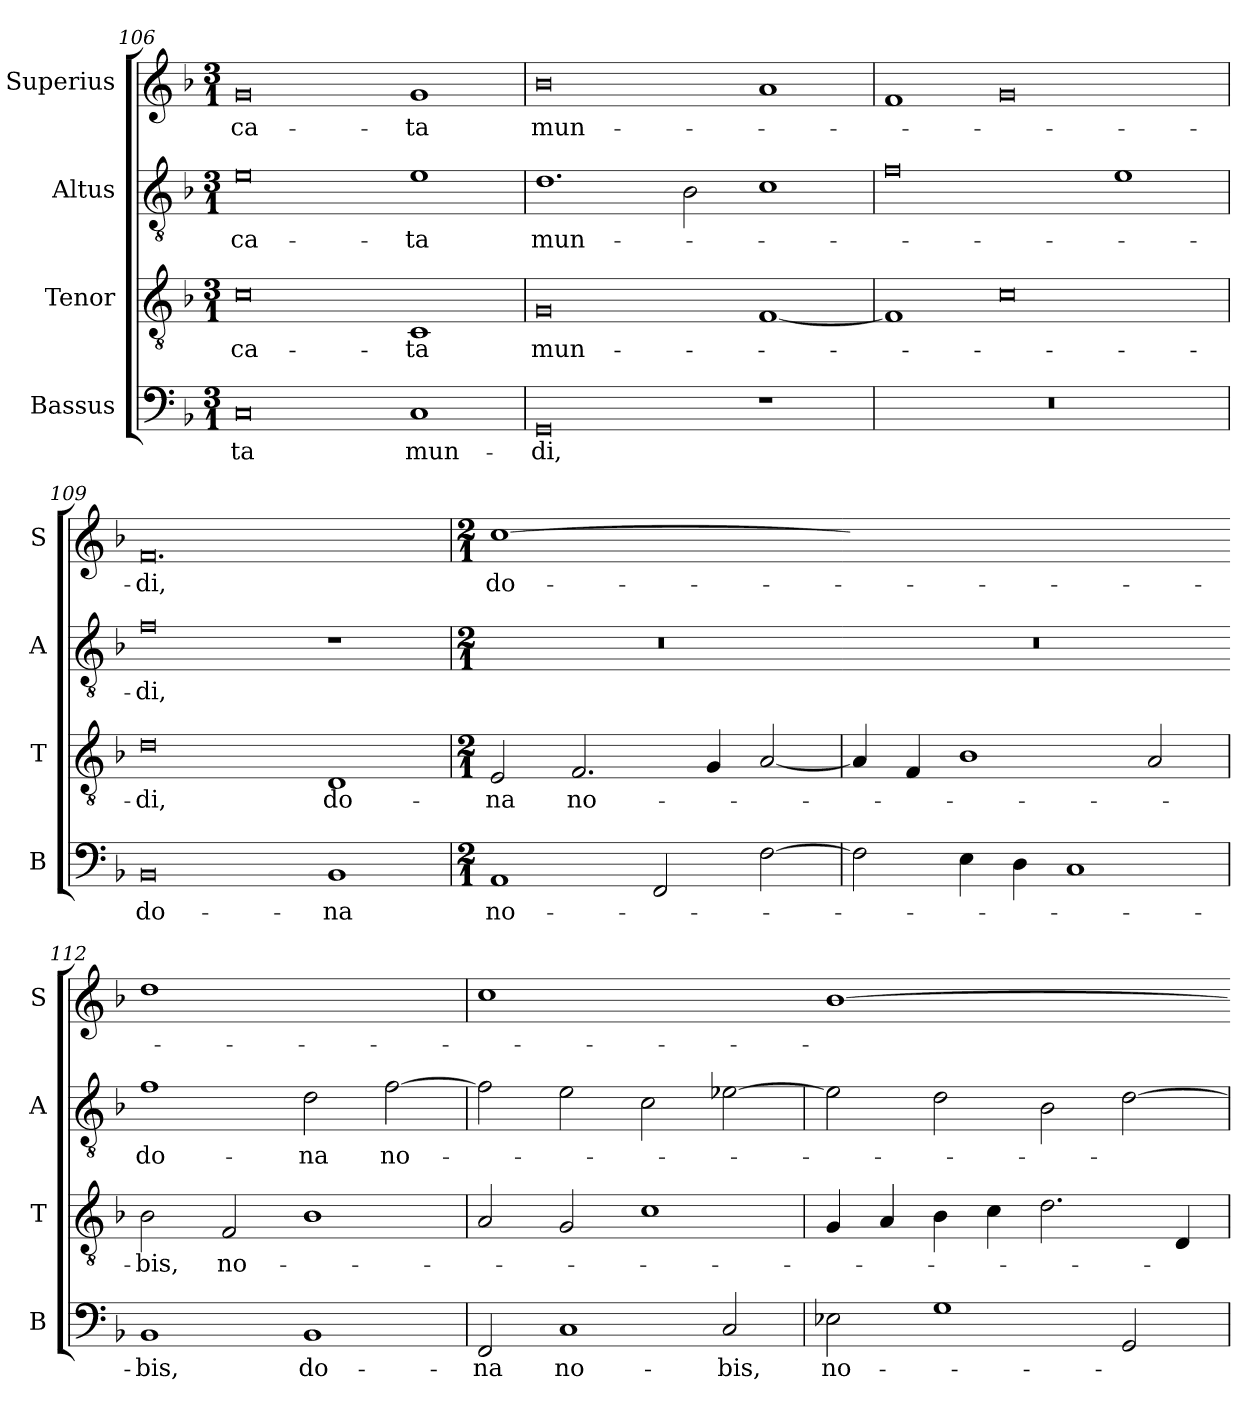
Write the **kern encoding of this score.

**kern	**text	**kern	**text	**kern	**text	**kern	**text
*part4	*part4	*part3	*part3	*part2	*part2	*part1	*part1
*staff4	*staff4	*staff3	*staff3	*staff2	*staff2	*staff1	*staff1
*I"Bassus	*	*I"Tenor	*	*I"Altus	*	*I"Superius	*
*I'B	*	*I'T	*	*I'A	*	*I'S	*
*clefF4	*	*clefGv2	*	*clefGv2	*	*clefG2	*
*k[b-]	*	*k[b-]	*	*k[b-]	*	*k[b-]	*
*M3/1	*	*M3/1	*	*M3/1	*	*M3/1	*
=106	=106	=106	=106	=106	=106	=106	=106
0C	-ta	0c	-ca-	0e	-ca-	0g	-ca-
1C	mun-	1C	-ta	1e	-ta	1g	-ta
=107	=107	=107	=107	=107	=107	=107	=107
0GG	-di,	0G	mun-	1.d	mun-	0b-	mun-
.	.	.	.	2B-\	.	.	.
1r	.	[1F	.	1c	.	1a	.
=108	=108	=108	=108	=108	=108	=108	=108
0.r	.	1F]	.	0f	.	1f	.
.	.	0c	.	.	.	0g	.
.	.	.	.	1e	.	.	.
=109	=109	=109	=109	=109	=109	=109	=109
0BB-	do-	0d	-di,	0f	-di,	0.f	-di,
1BB-	-na	1D	do-	1r	.	.	.
=110	=110	=110	=110	=110	=110	=110	=110
*M2/1	*	*M2/1	*	*M2/1	*	*M2/1	*
!	!	!	!	!	!	!LO:N:vis=1	!
1AA	no-	2E/	-na	0r	.	[0cc	do-
.	.	2.F/	no-	.	.	.	.
2FF/	.	.	.	.	.	.	.
.	.	4G/	.	.	.	.	.
[2F\	.	[2A/	.	.	.	.	.
=111	=111-	=111	=111-	=111	=111-	=111-	=111-
!	!	!	!	!	!	!LO:N:vis=1	!
2F\]	.	4A/]	.	0r	.	0ccyy]	.
.	.	4F/	.	.	.	.	.
4E\	.	1B-	.	.	.	.	.
4D\	.	.	.	.	.	.	.
1C	.	.	.	.	.	.	.
.	.	2A/	.	.	.	.	.
=112	=112-	=112	=112-	=112	=112-	=112-	=112-
!	!	!	!	!	!	!LO:N:vis=1	!
1BB-	-bis,	2B-\	-bis,	1f	do-	0dd	.
.	.	2F/	no-	.	.	.	.
1BB-	do-	1B-	.	2d\	-na	.	.
.	.	.	.	[2f\	no-	.	.
=113	=113	=113	=113	=113	=113	=113	=113
!	!	!	!	!	!	!LO:N:vis=1	!
2FF/	-na	2A/	.	2f\]	.	0cc	.
1C	no-	2G/	.	2e\	.	.	.
.	.	1c	.	2c\	.	.	.
2C/	-bis,	.	.	[2e-X\	.	.	.
=114	=114-	=114	=114-	=114	=114-	=114-	=114-
!	!	!	!	!	!	!LO:N:vis=1	!
2E-X\	no-	4G/	.	2e-\]	.	[0b-	.
.	.	4A/	.	.	.	.	.
1G	.	4B-\	.	2d\	.	.	.
.	.	4c\	.	.	.	.	.
.	.	2.d\	.	2B-\	.	.	.
2GG/	.	.	.	[2d\	.	.	.
.	.	4D/	.	.	.	.	.
=	=-	=	=-	=	=-	=-	=-
*-	*-	*-	*-	*-	*-	*-	*-
